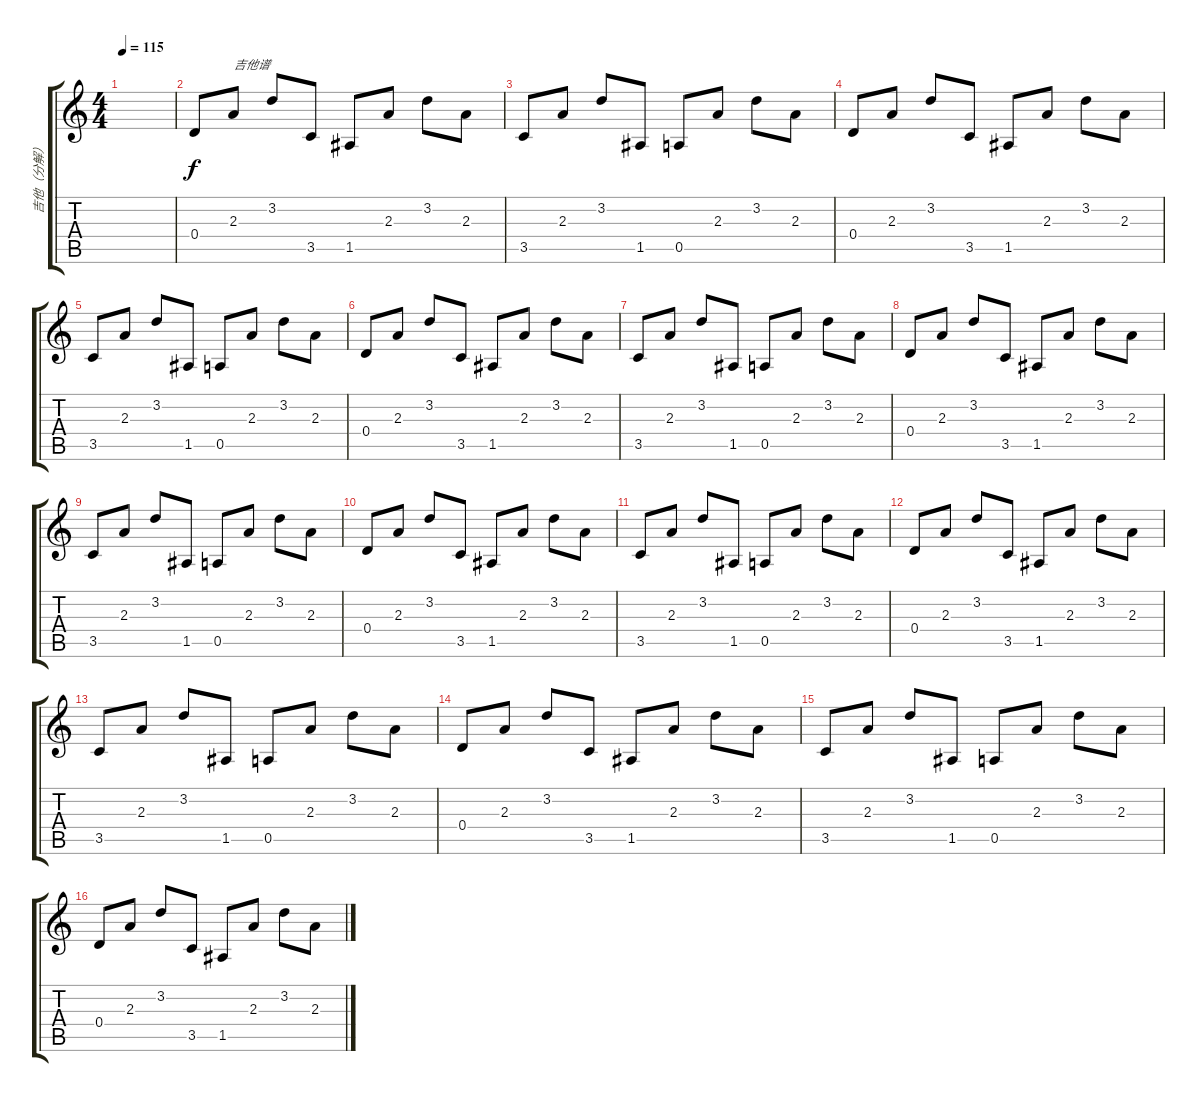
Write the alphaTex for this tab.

\track ("吉他（分解）" "吉他（分解）") {instrument electricguitarclean}
\staff {score tabs}
\tuning (E4 B3 G3 D3 A2 E2) {hide}
\ts (4 4)
\tempo 115
\clef g2
\ks c
|
0.4.8 2.3.8{txt "吉他谱"} 3.2.8 3.5.8 1.5.8 2.3.8 3.2.8 2.3.8 |
3.5.8 2.3.8 3.2.8 1.5.8 0.5.8 2.3.8 3.2.8 2.3.8 |
0.4.8 2.3.8 3.2.8 3.5.8 1.5.8 2.3.8 3.2.8 2.3.8 |
3.5.8 2.3.8 3.2.8 1.5.8 0.5.8 2.3.8 3.2.8 2.3.8 |
0.4.8 2.3.8 3.2.8 3.5.8 1.5.8 2.3.8 3.2.8 2.3.8 |
3.5.8 2.3.8 3.2.8 1.5.8 0.5.8 2.3.8 3.2.8 2.3.8 |
0.4.8 2.3.8 3.2.8 3.5.8 1.5.8 2.3.8 3.2.8 2.3.8 |
3.5.8 2.3.8 3.2.8 1.5.8 0.5.8 2.3.8 3.2.8 2.3.8 |
0.4.8 2.3.8 3.2.8 3.5.8 1.5.8 2.3.8 3.2.8 2.3.8 |
3.5.8 2.3.8 3.2.8 1.5.8 0.5.8 2.3.8 3.2.8 2.3.8 |
0.4.8 2.3.8 3.2.8 3.5.8 1.5.8 2.3.8 3.2.8 2.3.8 |
3.5.8 2.3.8 3.2.8 1.5.8 0.5.8 2.3.8 3.2.8 2.3.8 |
0.4.8 2.3.8 3.2.8 3.5.8 1.5.8 2.3.8 3.2.8 2.3.8 |
3.5.8 2.3.8 3.2.8 1.5.8 0.5.8 2.3.8 3.2.8 2.3.8 |
0.4.8 2.3.8 3.2.8 3.5.8 1.5.8 2.3.8 3.2.8 2.3.8
